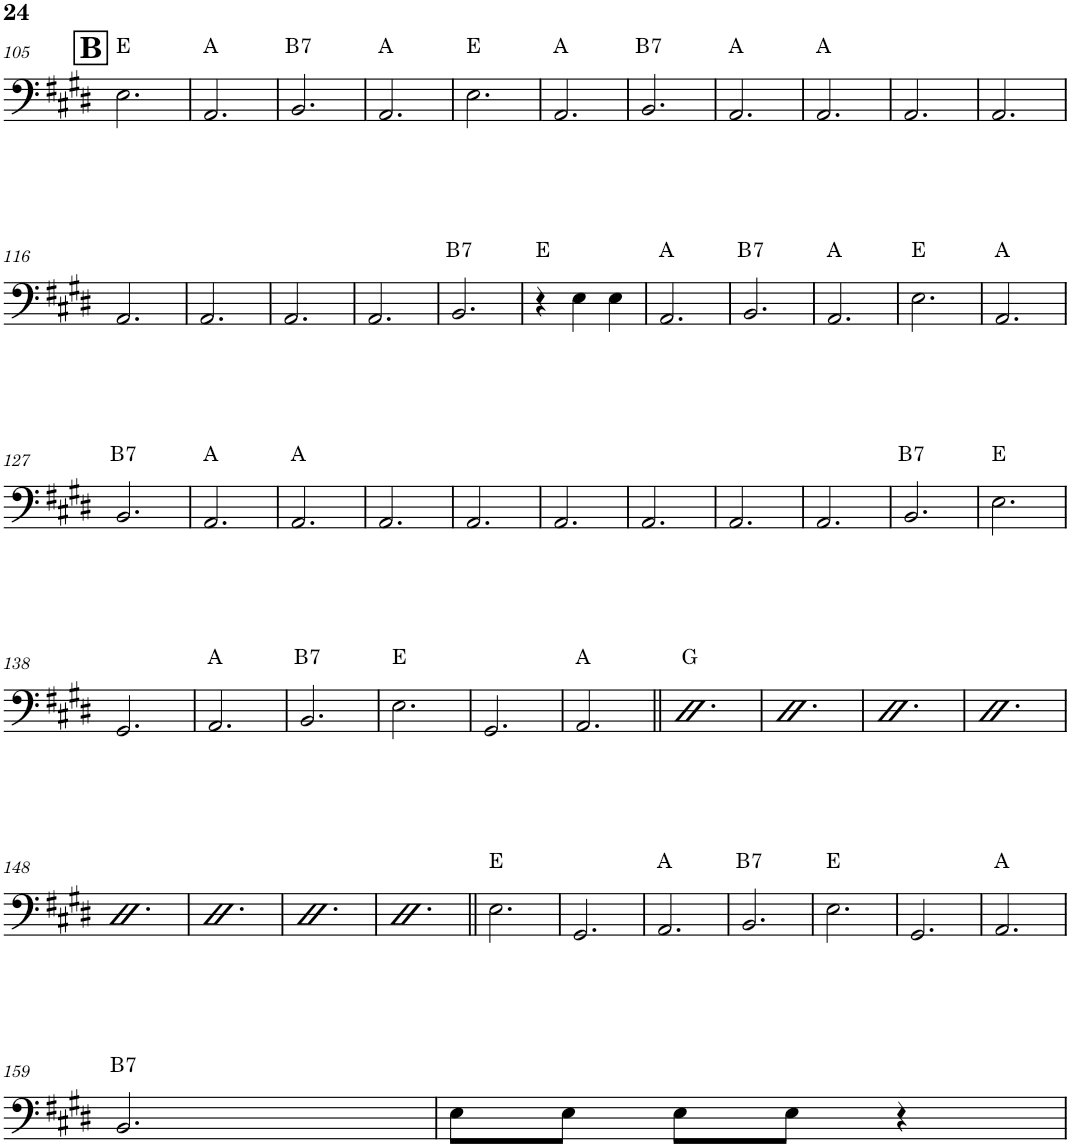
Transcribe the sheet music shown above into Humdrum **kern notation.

**kern	**harte
*part1	*part1
*staff1	*
*I"Acoustic Bass	*
*I'Bass	*
!!LO:PB:g=z
*clefF4	*
*Trd7c12	*
*k[f#c#g#d#]	*
*M3/4	*
!!LO:REH:place=s1:a:B:cj:fs=14:t=B
=105	=105
2.E\	E:maj
=106	=106
2.AA/	A:maj
=107	=107
!	!LO:H:kt=7
2.BB/	B:7
=108	=108
2.AA/	A:maj
=109	=109
2.E\	E:maj
=110	=110
2.AA/	A:maj
=111	=111
!	!LO:H:kt=7
2.BB/	B:7
=112	=112
2.AA/	A:maj
=113	=113
2.AA/	A:maj
=114	=114
2.AA/	.
=115	=115
2.AA/	.
!!LO:LB:g=z
=116	=116
2.AA/	.
=117	=117
2.AA/	.
=118	=118
2.AA/	.
=119	=119
2.AA/	.
=120	=120
!	!LO:H:kt=7
2.BB/	B:7
=121	=121
4r	E:maj
4E\	.
4E\	.
=122	=122
2.AA/	A:maj
=123	=123
!	!LO:H:kt=7
2.BB/	B:7
=124	=124
2.AA/	A:maj
=125	=125
2.E\	E:maj
=126	=126
2.AA/	A:maj
!!LO:LB:g=z
=127	=127
!	!LO:H:kt=7
2.BB/	B:7
=128	=128
2.AA/	A:maj
=129	=129
2.AA/	A:maj
=130	=130
2.AA/	.
=131	=131
2.AA/	.
=132	=132
2.AA/	.
=133	=133
2.AA/	.
=134	=134
2.AA/	.
=135	=135
2.AA/	.
=136	=136
!	!LO:H:kt=7
2.BB/	B:7
=137	=137
2.E\	E:maj
!!LO:LB:g=z
=138	=138
2.GG#/	.
=139	=139
2.AA/	A:maj
=140	=140
!	!LO:H:kt=7
2.BB/	B:7
=141	=141
2.E\	E:maj
=142	=142
2.GG#/	.
=143	=143
2.AA/	A:maj
=144||	=144||
2.D#	G:maj
=145	=145
2.D#	.
=146	=146
2.D#	.
=147	=147
2.D#	.
!!LO:LB:g=z
=148	=148
2.D#	.
=149	=149
2.D#	.
=150	=150
2.D#	.
=151	=151
2.D#	.
=152||	=152||
2.E\	E:maj
=153	=153
2.GG#/	.
=154	=154
2.AA/	A:maj
=155	=155
!	!LO:H:kt=7
2.BB/	B:7
=156	=156
2.E\	E:maj
=157	=157
2.GG#/	.
=158	=158
2.AA/	A:maj
!!LO:LB:g=z
=159	=159
!	!LO:H:kt=7
2.BB/	B:7
=160	=160
8E\L	.
8E\J	.
8E\L	.
8E\J	.
4r	.
=	=
*-	*-
